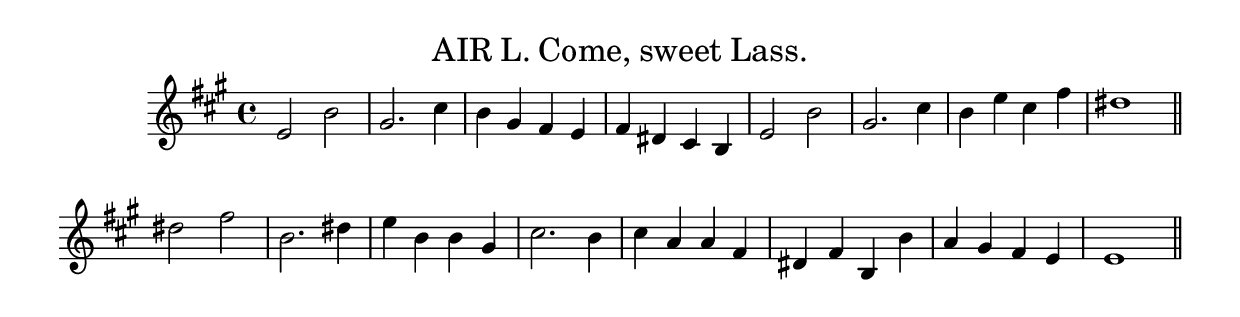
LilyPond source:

\version "2.10.25" 
\include "english.ly"

\header
  {title = \markup \smaller \normal-text
    {AIR L. Come, sweet Lass.}
  }

\score
  {
  \new Staff
  \relative c'
    {
    \key a \major
    \time 4/4
    \clef treble
    e2 b' | gs2. cs4 | b4 gs fs e | fs4 ds cs b | e2 b' | gs2. cs4 |
    b4 e cs fs | ds1 \bar "||" ds2 fs | b,2. ds4 | e4 b b gs |
    cs2. b4 | cs4 a a fs | ds4 fs b, b' | a4 gs fs e | e1 \bar "||"
      % both printed ":|"
    }
  \layout
    { \context
      { \Score
        \remove Bar_number_engraver
       }
    }
  \midi
    { \context
       { \Score tempoWholesPerMinute = #(ly:make-moment 210 4) } 
    }
  } 
